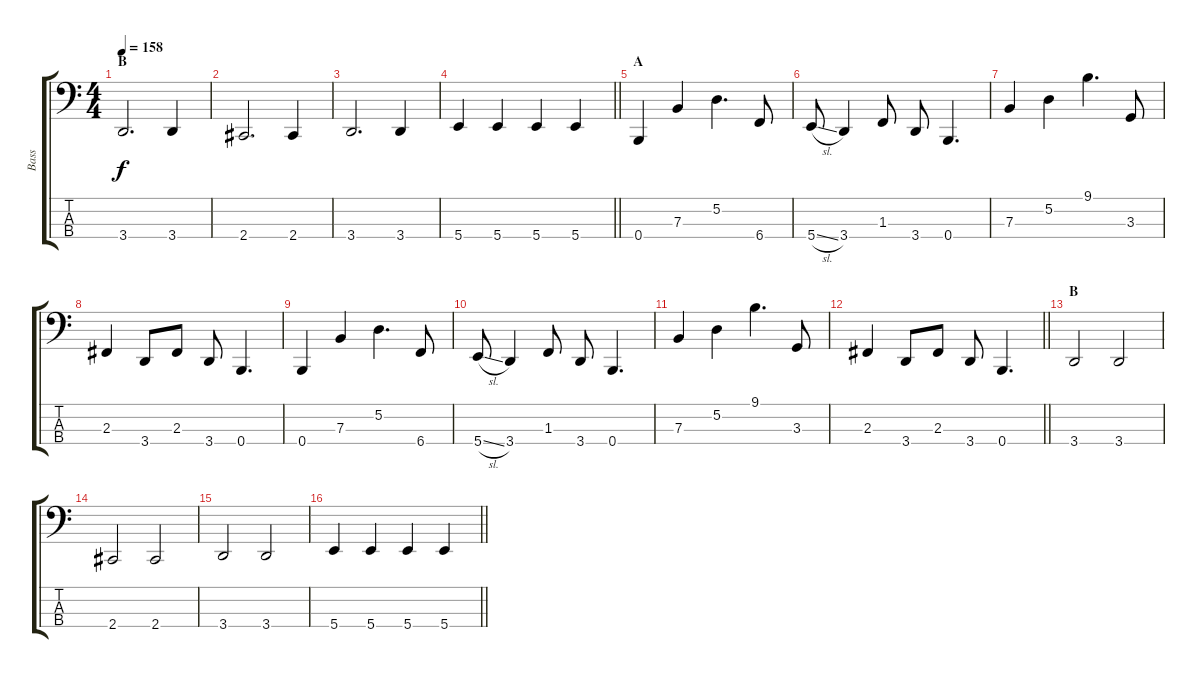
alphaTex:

\track ("Bass" "Bass") {instrument electricbasspick}
\staff {score tabs}
\tuning (D2 A1 E1 B0) {hide}
\ts (4 4)
\section ("" "B")
\tempo 158
\clef f4
\ks c
3.4.2{d dy f} 3.4.4 |
2.4.2{d} 2.4.4 |
3.4.2{d} 3.4.4 |
\barLineRight lightlight
5.4.4 5.4.4 5.4.4 5.4.4 |
\section ("" "A")
0.4.4 7.3.4 5.2.4{d} 6.4.8 |
5.4{sl}.8 3.4.4 1.3.8 3.4.8 0.4.4{d} |
7.3.4 5.2.4 9.1.4{d} 3.3.8 |
2.3.4 3.4.8 2.3.8 3.4.8 0.4.4{d} |
0.4.4 7.3.4 5.2.4{d} 6.4.8 |
5.4{sl}.8 3.4.4 1.3.8 3.4.8 0.4.4{d} |
7.3.4 5.2.4 9.1.4{d} 3.3.8 |
\barLineRight lightlight
2.3.4 3.4.8 2.3.8 3.4.8 0.4.4{d} |
\section ("" "B")
3.4.2 3.4.2 |
2.4.2 2.4.2 |
3.4.2 3.4.2 |
\barLineRight lightlight
5.4.4 5.4.4 5.4.4 5.4.4
